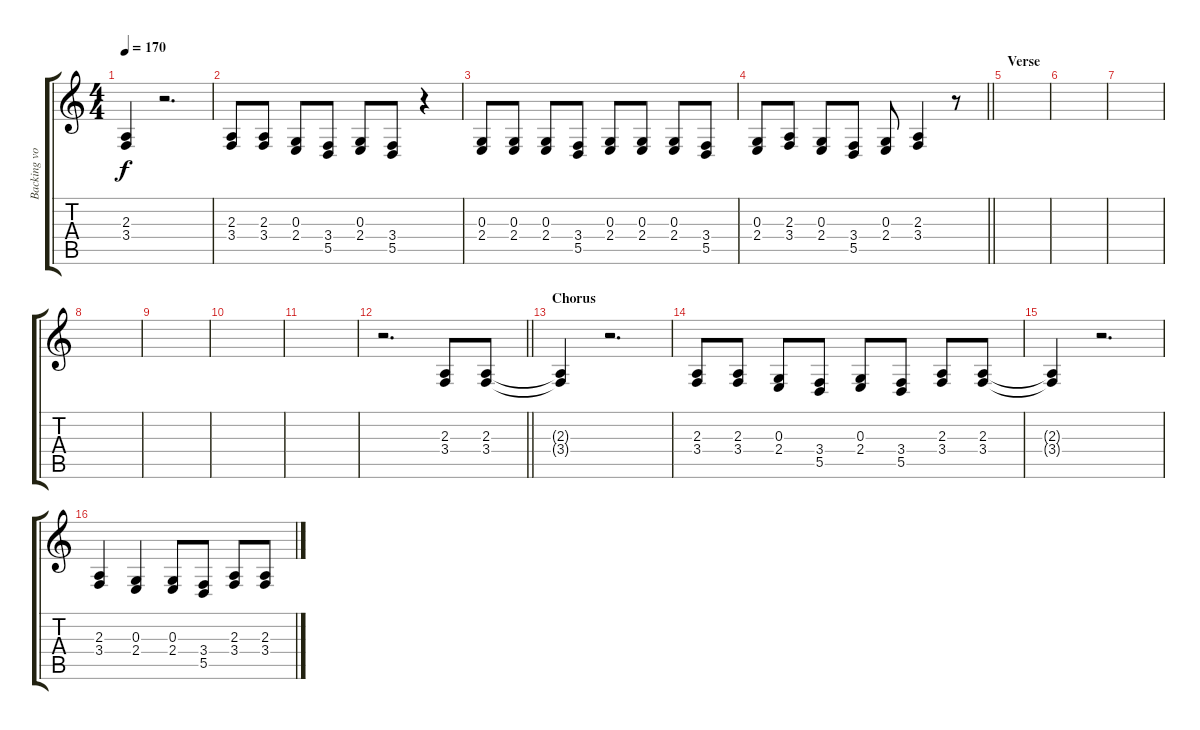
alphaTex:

\track ("Backing vocals" "Backing vo") {instrument trumpet}
\staff {score tabs}
\tuning (E4 B3 G3 D3 A2 E2) {hide}
\ts (4 4)
\tempo 170
\clef g2
\ks c
(2.3{t} 3.4{t}).4{dy f} r.2{d} |
(2.3 3.4).8 (2.3 3.4).8 (0.3 2.4).8 (3.4 5.5).8 (0.3 2.4).8 (3.4 5.5).8 r.4 |
(0.3 2.4).8 (0.3 2.4).8 (0.3 2.4).8 (3.4 5.5).8 (0.3 2.4).8 (0.3 2.4).8 (0.3 2.4).8 (3.4 5.5).8 |
\barLineRight lightlight
(0.3 2.4).8 (2.3 3.4).8 (0.3 2.4).8 (3.4 5.5).8 (0.3 2.4).8 (2.3 3.4).4 r.8 |
\section ("" "Verse")
|
|
|
|
|
|
|
\barLineRight lightlight
r.2{d} (2.3 3.4).8 (2.3 3.4).8 |
\section ("" "Chorus")
(2.3{t} 3.4{t}).4 r.2{d} |
(2.3 3.4).8 (2.3 3.4).8 (0.3 2.4).8 (3.4 5.5).8 (0.3 2.4).8 (3.4 5.5).8 (2.3 3.4).8 (2.3 3.4).8 |
(2.3{t} 3.4{t}).4 r.2{d} |
(2.3 3.4).4 (0.3 2.4).4 (0.3 2.4).8 (3.4 5.5).8 (2.3 3.4).8 (2.3 3.4).8
